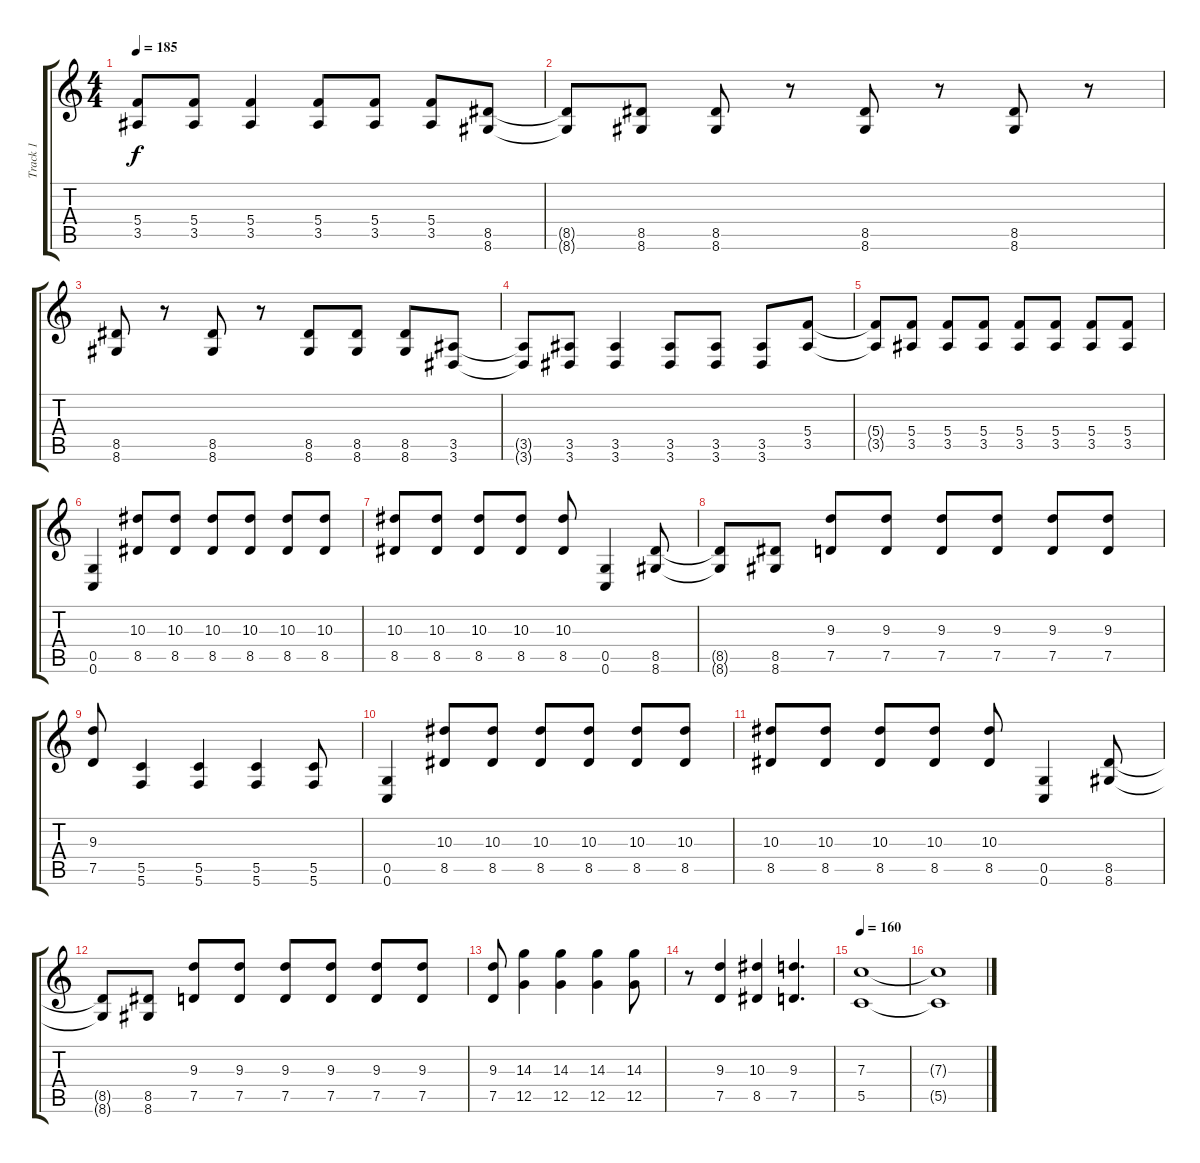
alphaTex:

\track ("Track 1" "Track 1") {instrument distortionguitar}
\staff {score tabs}
\tuning (D4 A3 F3 C3 G2 C2) {hide}
\ts (4 4)
\tempo 185
\clef g2
\ks c
(5.4{t} 3.5{t}).8{dy f} (5.4 3.5).8 (5.4 3.5).4 (5.4 3.5).8 (5.4 3.5).8 (5.4 3.5).8 (8.5 8.6).8 |
(8.5{t} 8.6{t}).8 (8.5 8.6).8 (8.5 8.6).8 r.8 (8.5 8.6).8 r.8 (8.5 8.6).8 r.8 |
(8.5 8.6).8 r.8 (8.5 8.6).8 r.8 (8.5 8.6).8 (8.5 8.6).8 (8.5 8.6).8 (3.5 3.6).8 |
(3.5{t} 3.6{t}).8 (3.5 3.6).8 (3.5 3.6).4 (3.5 3.6).8 (3.5 3.6).8 (3.5 3.6).8 (5.4 3.5).8 |
(5.4{t} 3.5{t}).8 (5.4 3.5).8 (5.4 3.5).8 (5.4 3.5).8 (5.4 3.5).8 (5.4 3.5).8 (5.4 3.5).8 (5.4 3.5).8 |
(0.5 0.6).4 (10.3 8.5).8 (10.3 8.5).8 (10.3 8.5).8 (10.3 8.5).8 (10.3 8.5).8 (10.3 8.5).8 |
(10.3 8.5).8 (10.3 8.5).8 (10.3 8.5).8 (10.3 8.5).8 (10.3 8.5).8 (0.5 0.6).4 (8.5 8.6).8 |
(8.5{t} 8.6{t}).8 (8.5 8.6).8 (9.3 7.5).8 (9.3 7.5).8 (9.3 7.5).8 (9.3 7.5).8 (9.3 7.5).8 (9.3 7.5).8 |
(9.3 7.5).8 (5.5 5.6).4 (5.5 5.6).4 (5.5 5.6).4 (5.5 5.6).8 |
(0.5 0.6).4 (10.3 8.5).8 (10.3 8.5).8 (10.3 8.5).8 (10.3 8.5).8 (10.3 8.5).8 (10.3 8.5).8 |
(10.3 8.5).8 (10.3 8.5).8 (10.3 8.5).8 (10.3 8.5).8 (10.3 8.5).8 (0.5 0.6).4 (8.5 8.6).8 |
(8.5{t} 8.6{t}).8 (8.5 8.6).8 (9.3 7.5).8 (9.3 7.5).8 (9.3 7.5).8 (9.3 7.5).8 (9.3 7.5).8 (9.3 7.5).8 |
(9.3 7.5).8 (14.3 12.5).4 (14.3 12.5).4 (14.3 12.5).4 (14.3 12.5).8 |
r.8 (9.3 7.5).4 (10.3 8.5).4 (9.3 7.5).4{d} |
\tempo 160
(7.3 5.5).1 |
(7.3{t} 5.5{t}).1
